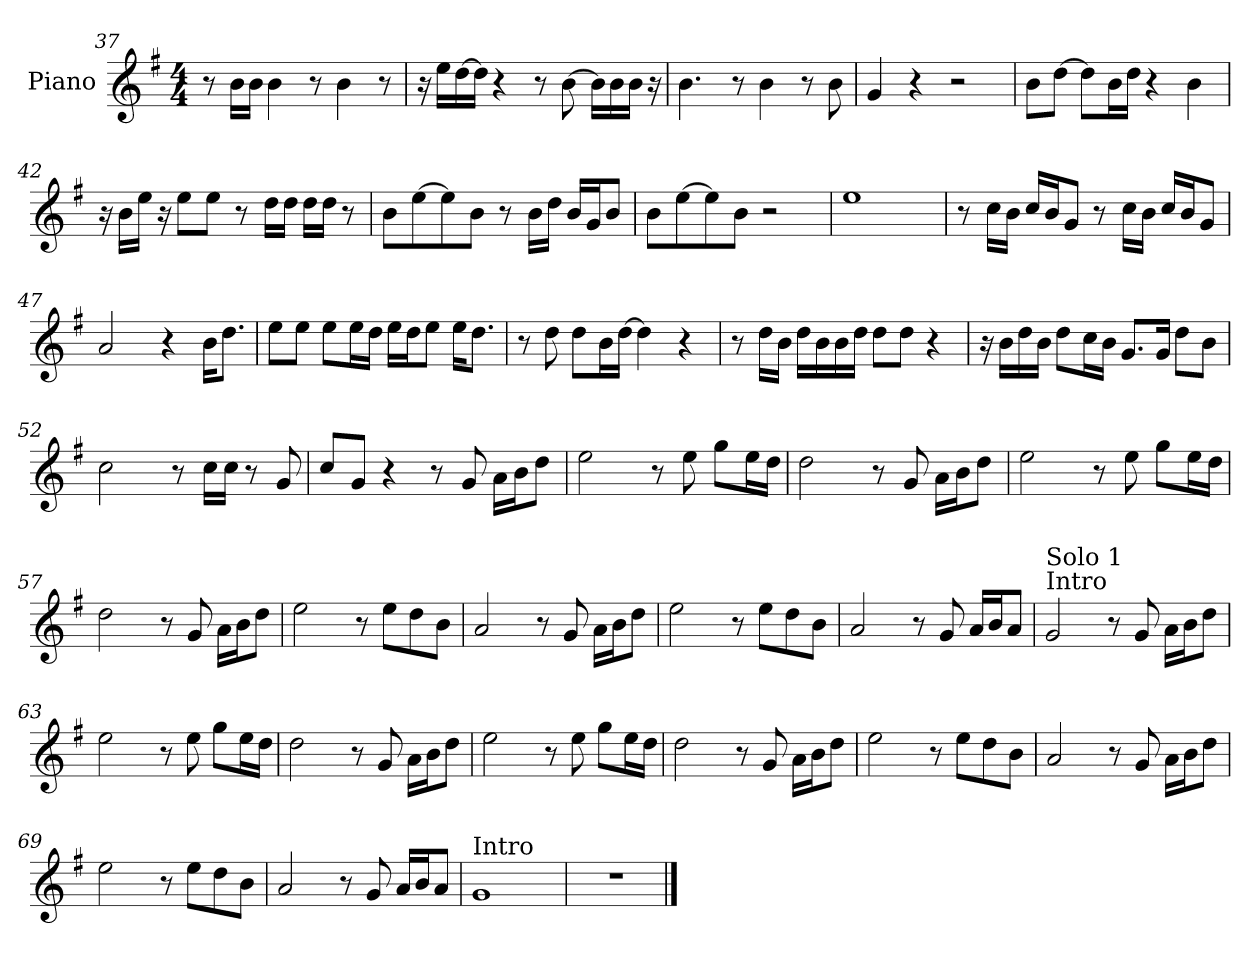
**kern
*part1
*staff1
*I"Piano
*I'Pno.
*clefG2
*k[f#]
*M4/4
=37
8r
16b\LL
16b\JJ
4b\
8r
4b\
8r
=38
16r
16ee\LL
[16dd\
16dd\JJ]
4r
8r
[8b\
16b\LL]
16b\
16b\JJ
16r
!!LO:PB:g=z
=39
4.b\
8r
4b\
8r
8b\
=40
4g/
4r
2r
=41
8b\L
[8dd\J
8dd\L]
16b\L
16dd\JJ
4r
4b\
=42
16r
16b\LL
16ee\JJ
16r
8ee\L
8ee\J
8r
16dd\LL
16dd\JJ
16dd\LL
16dd\JJ
8r
=43
8b\L
[8ee\
8ee\]
8b\J
8r
16b\LL
16dd\JJ
16b/LL
16g/J
8b/J
=44
8b\L
[8ee\
8ee\]
8b\J
2r
=45
1ee
!!LO:LB:g=z
=46
8r
16cc\LL
16b\JJ
16cc/LL
16b/J
8g/J
8r
16cc\LL
16b\JJ
16cc/LL
16b/J
8g/J
=47
2a/
4r
16b\KL
8.dd\J
=48
8ee\L
8ee\J
8ee\L
16ee\L
16dd\JJ
16ee\LL
16dd\J
8ee\J
16ee\KL
8.dd\J
=49
8r
8dd\
8dd\L
16b\L
[16dd\JJ
4dd\]
4r
=50
8r
16dd\LL
16b\JJ
16dd\LL
16b\
16b\
16dd\JJ
8dd\L
8dd\J
4r
!!LO:LB:g=z
=51
16r
16b\LL
16dd\
16b\JJ
8dd\L
16cc\L
16b\JJ
8.g/L
16g/Jk
8dd\L
8b\J
=52
2cc\
8r
16cc\LL
16cc\JJ
8r
8g/
=53
8cc/L
8g/J
4r
8r
8g/
16a\LL
16b\J
8dd\J
=54
2ee\
8r
8ee\
8gg\L
16ee\L
16dd\JJ
=55
2dd\
8r
8g/
16a\LL
16b\J
8dd\J
=56
2ee\
8r
8ee\
8gg\L
16ee\L
16dd\JJ
!!LO:LB:g=z
=57
2dd\
8r
8g/
16a\LL
16b\J
8dd\J
=58
2ee\
8r
8ee\L
8dd\
8b\J
=59
2a/
8r
8g/
16a\LL
16b\J
8dd\J
=60
2ee\
8r
8ee\L
8dd\
8b\J
=61
2a/
8r
8g/
16a/LL
16b/J
8a/J
=62
!LO:TX:a:t=Intro
!LO:TX:a:t=Solo 1
2g/
8r
8g/
16a\LL
16b\J
8dd\J
=63
2ee\
8r
8ee\
8gg\L
16ee\L
16dd\JJ
!!LO:LB:g=z
=64
2dd\
8r
8g/
16a\LL
16b\J
8dd\J
=65
2ee\
8r
8ee\
8gg\L
16ee\L
16dd\JJ
=66
2dd\
8r
8g/
16a\LL
16b\J
8dd\J
=67
2ee\
8r
8ee\L
8dd\
8b\J
=68
2a/
8r
8g/
16a\LL
16b\J
8dd\J
=69
2ee\
8r
8ee\L
8dd\
8b\J
=70
2a/
8r
8g/
16a/LL
16b/J
8a/J
!!LO:LB:g=z
=71
!LO:TX:a:t=Intro
1g
=72
1r
==
*-
